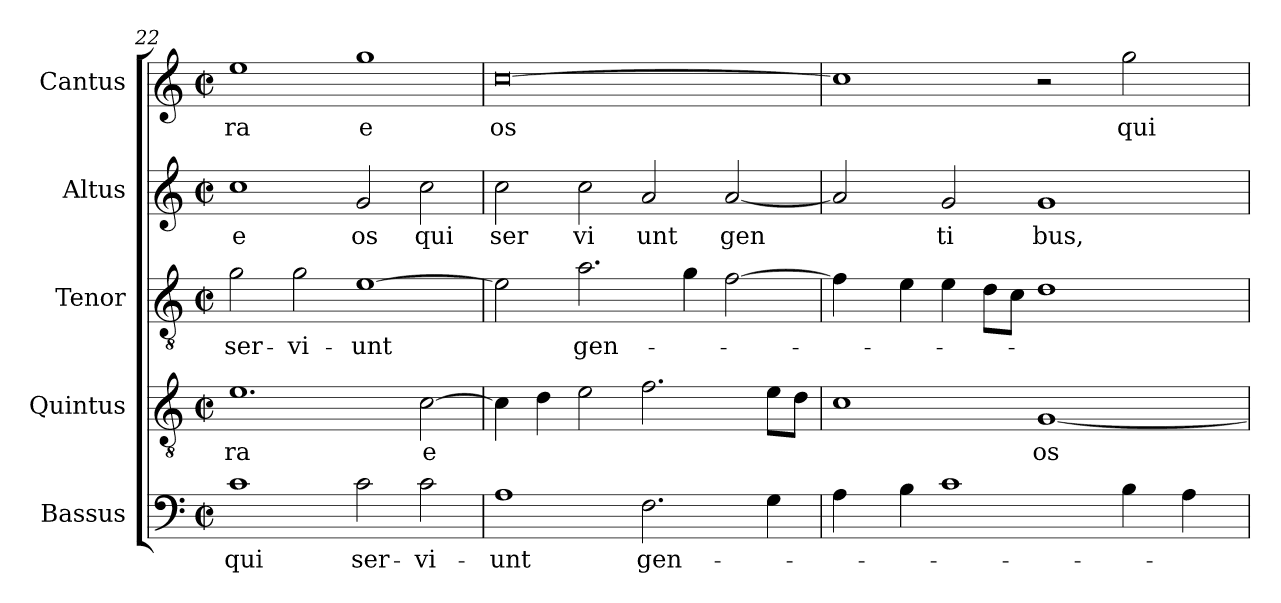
**kern	**text	**kern	**text	**kern	**text	**kern	**text	**kern	**text
*part5	*part5	*part4	*part4	*part3	*part3	*part2	*part2	*part1	*part1
*staff5	*staff5	*staff4	*staff4	*staff3	*staff3	*staff2	*staff2	*staff1	*staff1
*I"Bassus	*	*I"Quintus	*	*I"Tenor	*	*I"Altus	*	*I"Cantus	*
*clefF4	*	*clefGv2	*	*clefGv2	*	*clefG2	*	*clefG2	*
*M2/2	*	*M2/2	*	*M2/2	*	*M2/2	*	*M2/2	*
*met(c|)	*	*met(c|)	*	*met(c|)	*	*met(c|)	*	*met(c|)	*
=22	=22	=22	=22	=22	=22	=22	=22	=22	=22
!	!LO:LY:b:cj	!	!LO:LY:b:cj	!	!LO:LY:b:cj	!	!LO:LY:b:cj	!	!LO:LY:b:cj
1c	qui	1.e	ra	2g\	ser-	1cc	e	1ee	ra
!	!	!	!	!	!LO:LY:b:cj	!	!	!	!
.	.	.	.	2g\	-vi-	.	.	.	.
!	!LO:LY:b:cj	!	!	!	!LO:LY:b:cj	!	!LO:LY:b:cj	!	!LO:LY:b:cj
2c\	ser-	.	.	[>1e	-unt	2g/	os	1gg	e
!	!LO:LY:b:cj	!	!LO:LY:b:cj	!	!	!	!LO:LY:b:cj	!	!
2c\	-vi-	[>2c\	e	.	.	2cc\	qui	.	.
=23	=23	=23	=23	=23	=23	=23	=23	=23	=23
!	!LO:LY:b:cj	!	!	!	!	!	!LO:LY:b:cj	!	!LO:LY:b:cj
1A	-unt	4c\]	.	2e\]	.	2cc\	ser	[<0cc	os
.	.	4d\	.	.	.	.	.	.	.
!	!	!	!	!	!LO:LY:b	!	!LO:LY:b:cj	!	!
.	.	2e\	.	2.a\	gen-	2cc\	vi	.	.
!	!LO:LY:b	!	!	!	!	!	!LO:LY:b:cj	!	!
2.F\	gen-	2.f\	.	.	.	2a/	unt	.	.
.	.	.	.	4g\	.	.	.	.	.
!	!	!	!	!	!	!	!LO:LY:b	!	!
.	.	.	.	[>2f\	.	[>2a/	gen	.	.
4G\	.	8e\L	.	.	.	.	.	.	.
.	.	8d\J	.	.	.	.	.	.	.
!!LO:LB:g=z
=24	=24	=24	=24	=24	=24	=24	=24	=24	=24
*	*	*^	*	*^	*	*^	*	*	*
4A\	.	1c	64ryy	.	4f\]	16.ryy	.	2a/]	8ryy	.	1cc]	.
.	.	.	1ryy	.	.	.	.	.	.	.	.	.
.	.	.	.	.	.	1ryy	.	.	.	.	.	.
.	.	.	.	.	.	.	.	.	1...ryy	.	.	.
4B\	.	.	.	.	4e\	.	.	.	.	.	.	.
!	!	!	!	!	!	!	!	!	!	!LO:LY:b:cj	!	!
1c	.	.	.	.	4e\	.	.	2g/	.	ti	.	.
.	.	.	.	.	8d\L	.	.	.	.	.	.	.
.	.	.	.	.	8c\J	.	.	.	.	.	.	.
!	!	!	!	!LO:LY:b:cj	!	!	!	!	!	!LO:LY:b:cj	!	!
.	.	[<1G	.	os	1d	.	.	1g	.	bus,	2r	.
.	.	.	2ryy	.	.	.	.	.	.	.	.	.
.	.	.	.	.	.	2ryy	.	.	.	.	.	.
!	!	!	!	!	!	!	!	!	!	!	!	!LO:LY:b:cj
4B\	.	.	.	.	.	.	.	.	.	.	2gg\	qui
.	.	.	4ryy	.	.	.	.	.	.	.	.	.
.	.	.	.	.	.	4ryy	.	.	.	.	.	.
4A\	.	.	.	.	.	.	.	.	.	.	.	.
.	.	.	8...ryy	.	.	.	.	.	.	.	.	.
.	.	.	.	.	.	8ryy	.	.	.	.	.	.
.	.	.	.	.	.	32ryy	.	.	.	.	.	.
*	*	*v	*v	*	*	*	*	*v	*v	*	*	*
*	*	*	*	*v	*v	*	*	*	*	*
=	=	=	=	=	=	=	=	=	=
*-	*-	*-	*-	*-	*-	*-	*-	*-	*-
